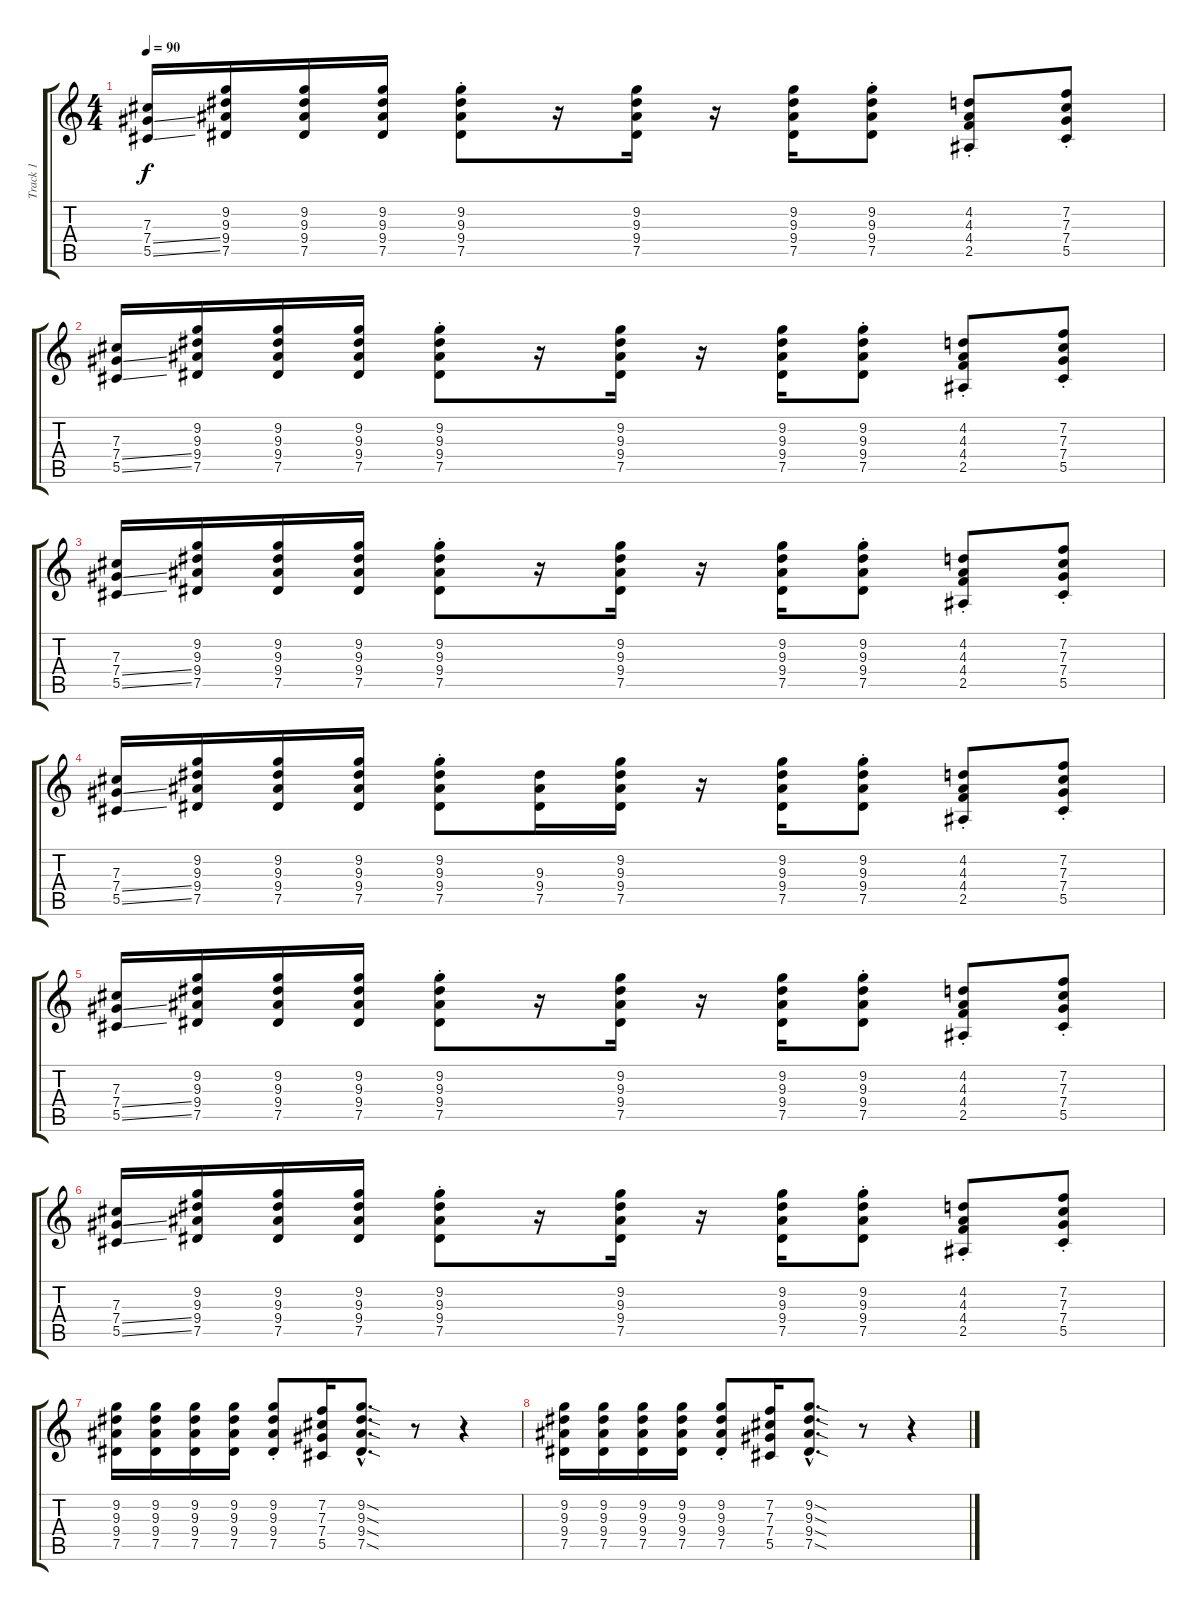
\track ("Track 1" "Track 1") {instrument acousticguitarnylon}
\staff {score tabs}
\tuning (Eb4 Bb3 Gb3 Db3 Ab2 Eb2) {hide}
\ts (4 4)
\tempo 90
\clef g2
\ks c
(7.3 7.4{ss} 5.5{ss}).16{dy f} (9.2 9.3 9.4 7.5).16 (9.2 9.3 9.4 7.5).16 (9.2 9.3 9.4 7.5).16 (9.2{st} 9.3{st} 9.4{st} 7.5{st}).8 r.16 (9.2 9.3 9.4 7.5).16 r.16 (9.2 9.3 9.4 7.5).16 (9.2{st} 9.3{st} 9.4{st} 7.5{st}).8 (4.2{st} 4.3{st} 4.4{st} 2.5{st}).8 (7.2{st} 7.3{st} 7.4{st} 5.5{st}).8 |
(7.3 7.4{ss} 5.5{ss}).16 (9.2 9.3 9.4 7.5).16 (9.2 9.3 9.4 7.5).16 (9.2 9.3 9.4 7.5).16 (9.2{st} 9.3{st} 9.4{st} 7.5{st}).8 r.16 (9.2 9.3 9.4 7.5).16 r.16 (9.2 9.3 9.4 7.5).16 (9.2{st} 9.3{st} 9.4{st} 7.5{st}).8 (4.2{st} 4.3{st} 4.4{st} 2.5{st}).8 (7.2{st} 7.3{st} 7.4{st} 5.5{st}).8 |
(7.3 7.4{ss} 5.5{ss}).16 (9.2 9.3 9.4 7.5).16 (9.2 9.3 9.4 7.5).16 (9.2 9.3 9.4 7.5).16 (9.2{st} 9.3{st} 9.4{st} 7.5{st}).8 r.16 (9.2 9.3 9.4 7.5).16 r.16 (9.2 9.3 9.4 7.5).16 (9.2{st} 9.3{st} 9.4{st} 7.5{st}).8 (4.2{st} 4.3{st} 4.4{st} 2.5{st}).8 (7.2{st} 7.3{st} 7.4{st} 5.5{st}).8 |
(7.3 7.4{ss} 5.5{ss}).16 (9.2 9.3 9.4 7.5).16 (9.2 9.3 9.4 7.5).16 (9.2 9.3 9.4 7.5).16 (9.2{st} 9.3{st} 9.4{st} 7.5{st}).8 (9.3 9.4 7.5).16 (9.2 9.3 9.4 7.5).16 r.16 (9.2 9.3 9.4 7.5).16 (9.2{st} 9.3{st} 9.4{st} 7.5{st}).8 (4.2{st} 4.3{st} 4.4{st} 2.5{st}).8 (7.2{st} 7.3{st} 7.4{st} 5.5{st}).8 |
(7.3 7.4{ss} 5.5{ss}).16 (9.2 9.3 9.4 7.5).16 (9.2 9.3 9.4 7.5).16 (9.2 9.3 9.4 7.5).16 (9.2{st} 9.3{st} 9.4{st} 7.5{st}).8 r.16 (9.2 9.3 9.4 7.5).16 r.16 (9.2 9.3 9.4 7.5).16 (9.2{st} 9.3{st} 9.4{st} 7.5{st}).8 (4.2{st} 4.3{st} 4.4{st} 2.5{st}).8 (7.2{st} 7.3{st} 7.4{st} 5.5{st}).8 |
(7.3 7.4{ss} 5.5{ss}).16 (9.2 9.3 9.4 7.5).16 (9.2 9.3 9.4 7.5).16 (9.2 9.3 9.4 7.5).16 (9.2{st} 9.3{st} 9.4{st} 7.5{st}).8 r.16 (9.2 9.3 9.4 7.5).16 r.16 (9.2 9.3 9.4 7.5).16 (9.2{st} 9.3{st} 9.4{st} 7.5{st}).8 (4.2{st} 4.3{st} 4.4{st} 2.5{st}).8 (7.2{st} 7.3{st} 7.4{st} 5.5{st}).8 |
(9.2 9.3 9.4 7.5).16 (9.2 9.3 9.4 7.5).16 (9.2 9.3 9.4 7.5).16 (9.2 9.3 9.4 7.5).16 (9.2{st} 9.3{st} 9.4{st} 7.5{st}).8 (7.2 7.3 7.4 5.5).16 (9.2{sod hac} 9.3{sod hac} 9.4{sod hac} 7.5{sod hac}).8{d} r.8 r.4 |
(9.2 9.3 9.4 7.5).16 (9.2 9.3 9.4 7.5).16 (9.2 9.3 9.4 7.5).16 (9.2 9.3 9.4 7.5).16 (9.2{st} 9.3{st} 9.4{st} 7.5{st}).8 (7.2 7.3 7.4 5.5).16 (9.2{sod hac} 9.3{sod hac} 9.4{sod hac} 7.5{sod hac}).8{d} r.8 r.4
